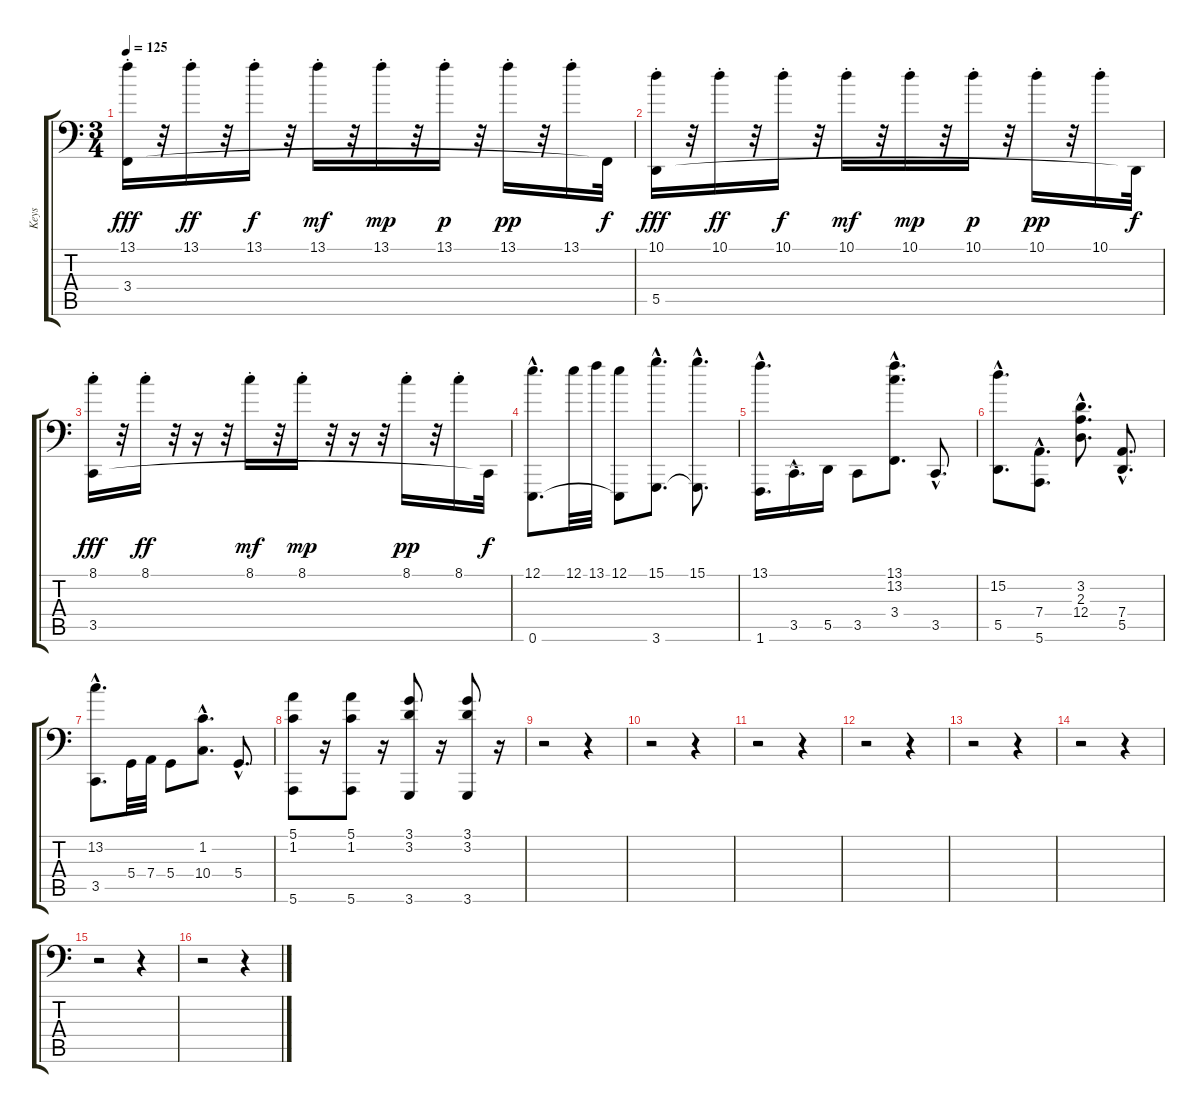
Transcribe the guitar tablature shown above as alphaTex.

\track ("Keys" "Keys") {instrument acousticgrandpiano}
\staff {score tabs}
\tuning (E4 B3 G3 D2 A1 E1) {hide}
\ts (3 4)
\tempo 125
\clef f4
\ks c
(13.1{st} 3.4).16{dy fff} r.32 13.1{st}.16{dy ff} r.32 13.1{st}.16{dy f} r.32 13.1{st}.16{dy mf} r.32 13.1{st}.16{dy mp} r.32 13.1{st}.16{dy p} r.32 13.1{st}.16{dy pp} r.32 13.1{st}.16 3.4{t}.32{dy f} |
(10.1{st} 5.5).16{dy fff} r.32 10.1{st}.16{dy ff} r.32 10.1{st}.16{dy f} r.32 10.1{st}.16{dy mf} r.32 10.1{st}.16{dy mp} r.32 10.1{st}.16{dy p} r.32 10.1{st}.16{dy pp} r.32 10.1{st}.16 5.5{t}.32{dy f} |
(8.1{st} 3.5).16{dy fff} r.32 8.1{st}.16{dy ff} r.32 r.16 r.32 8.1{st}.16{dy mf} r.32 8.1{st}.16{dy mp} r.32 r.16 r.32 8.1{st}.16{dy pp} r.32 8.1{st}.16 3.5{t}.32{dy f} |
(12.1{hac} 0.6{hac}).8{d} 12.1.32 13.1.32 (12.1 0.6{t}).8 (15.1{hac} 3.6{hac}).8{d} (15.1{hac} 3.6{hac t}).8{d} |
(13.1{hac} 1.6{hac}).16{d} 3.5{hac}.16{d} 5.5.16 3.5.8 (13.1{hac} 13.2{hac} 3.4{hac}).8{d} 3.5{hac}.8{d} |
(15.2{hac} 5.5{hac}).8{d} (7.4{hac} 5.6{hac}).8{d} (3.2{hac} 2.3{hac} 12.4{hac}).8{d} (7.4{hac} 5.5{hac}).8{d} |
(13.2{hac} 3.5{hac}).8{d} 5.4.32 7.4.32 5.4.8 (1.2{hac} 10.4{hac}).8{d} 5.4{hac}.8{d} |
(5.1 1.2 5.6).8 r.16 (5.1 1.2 5.6).8 r.16 (3.1 3.2 3.6).8 r.16 (3.1 3.2 3.6).8 r.16 |
r.2 r.4 |
r.2 r.4 |
r.2 r.4 |
r.2 r.4 |
r.2 r.4 |
r.2 r.4 |
r.2 r.4 |
r.2 r.4
